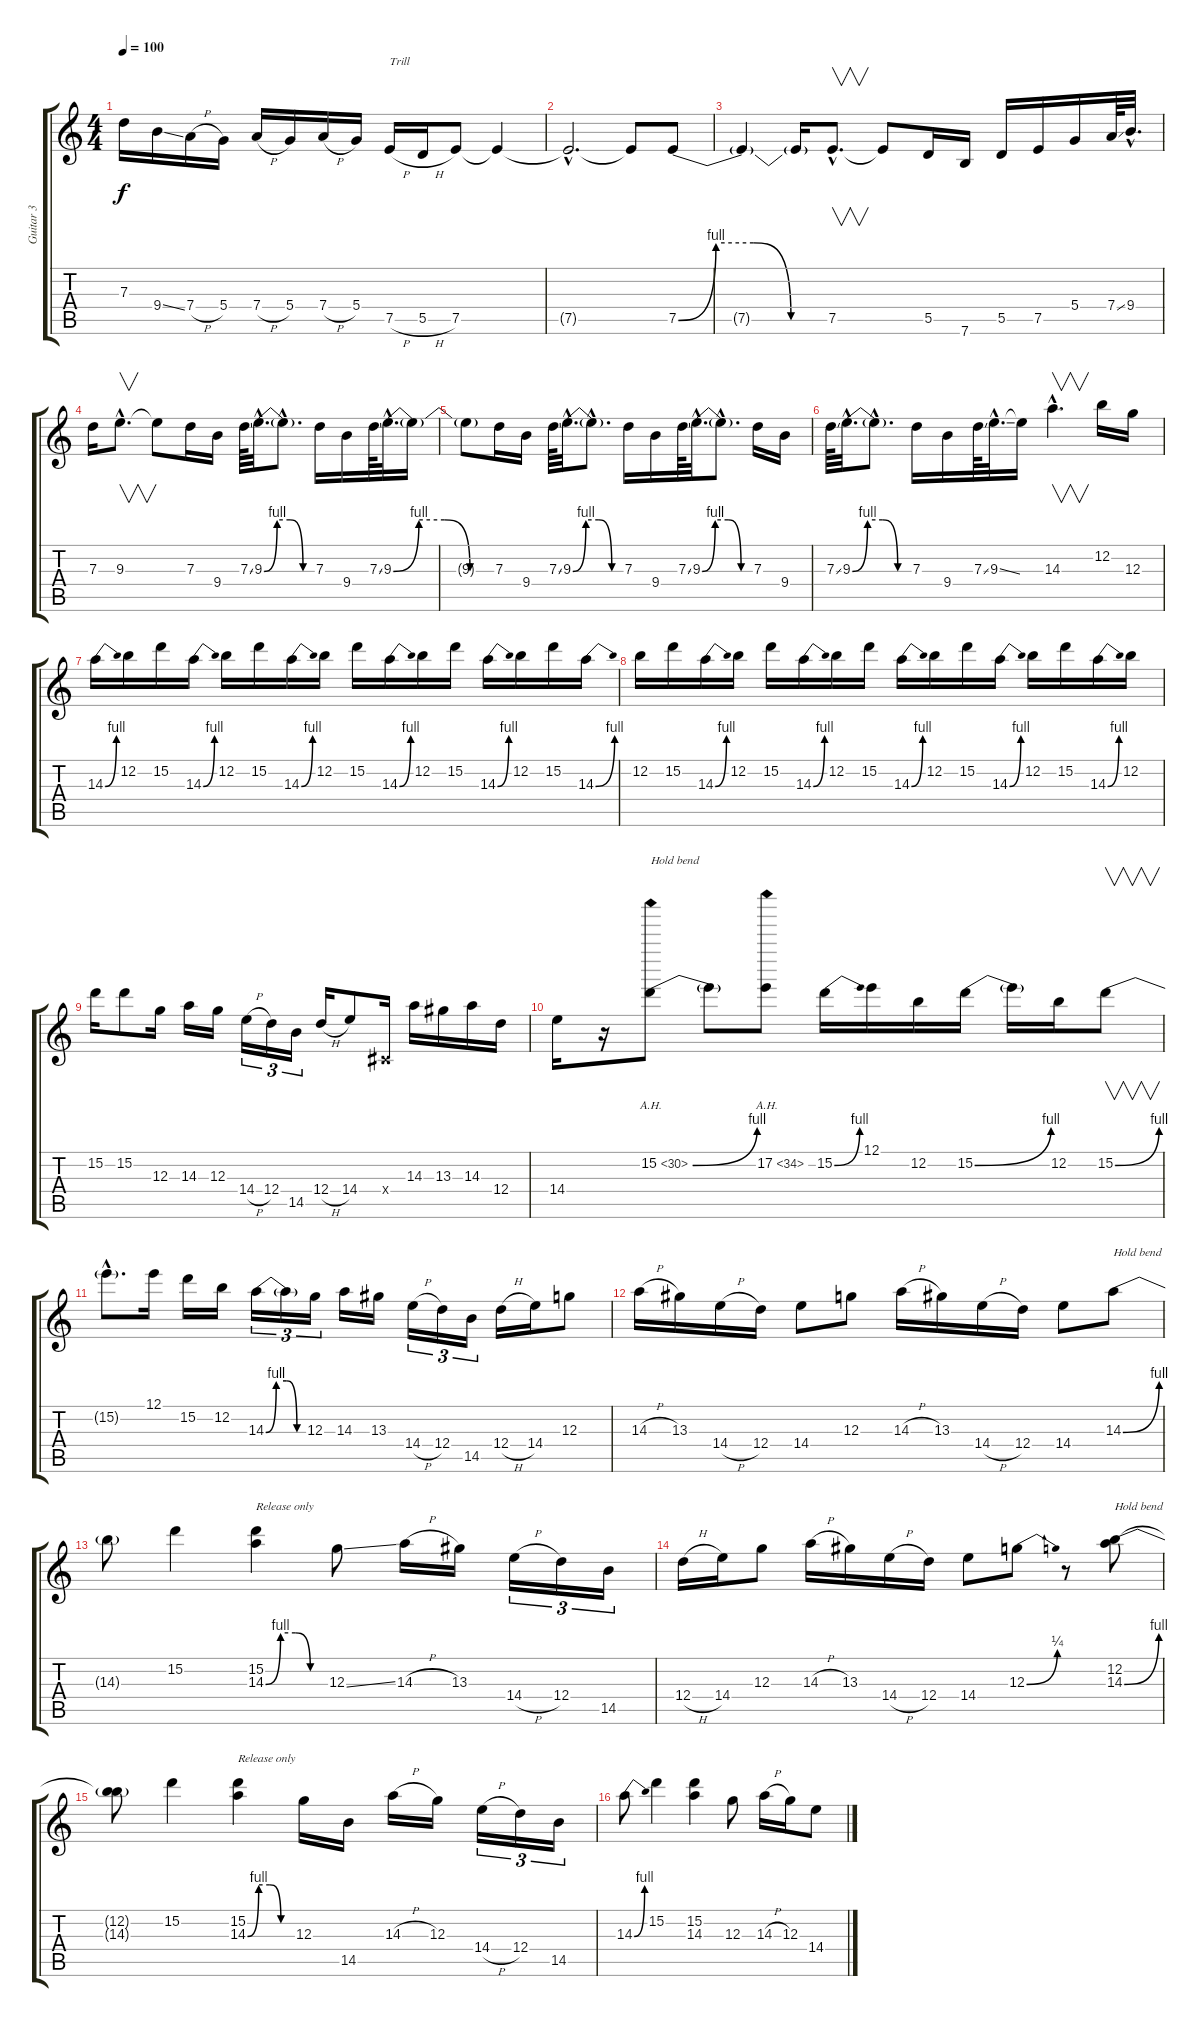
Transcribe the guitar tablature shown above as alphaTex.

\track ("Guitar 3" "Guitar 3") {instrument overdrivenguitar}
\staff {score tabs}
\tuning (E4 B3 G3 D3 A2 E2) {hide}
\ts (4 4)
\tempo 100
\clef g2
\ks c
7.3.16{dy f} 9.4{ss}.16 7.4{h}.16 5.4.16 7.4{h}.16 5.4.16 7.4{h}.16 5.4.16 7.5{h}.16{txt "Trill"} 5.5{h}.16 7.5.8 7.5{t}.4 |
7.5{hac t}.2{d} 7.5{t}.8 7.5{be (custom 0 0 15 4 30 4 45 0 60 0)}.8 |
7.5{t}.4 7.5{t}.16 7.5{hac}.8{v d} 7.5{t}.8 5.5.16 7.6.16 5.5.16 7.5.16 5.4.16 7.4{ss}.64 9.4{hac}.32{d} |
7.3.16 9.3{hac}.8{v d} 9.3{t}.8 7.3.16 9.4.16 7.3{ss}.64 9.3{be (custom 0 0 15 4 30 4 45 0 60 0) hac}.32{d} 9.3{hac t}.8{d} 7.3.16 9.4.16 7.3{ss}.64 9.3{be (custom 0 0 15 4 30 4 45 0 60 0) hac}.32{d} 9.3{t}.16 |
9.3{t}.8 7.3.16 9.4.16 7.3{ss}.64 9.3{be (custom 0 0 15 4 30 4 45 0 60 0) hac}.32{d} 9.3{hac t}.8{d} 7.3.16 9.4.16 7.3{ss}.64 9.3{be (custom 0 0 15 4 30 4 45 0 60 0) hac}.32{d} 9.3{hac t}.8{d} 7.3.16 9.4.16 |
7.3{ss}.64 9.3{be (custom 0 0 15 4 30 4 45 0 60 0) hac}.32{d} 9.3{hac t}.8{d} 7.3.16 9.4.16 7.3{ss}.64 9.3{ss hac}.32{d} 9.3{t}.16 14.3{hac}.4{v d} 12.2.16 12.3.16 |
14.3{be (bend 0 0 60 4)}.16 12.2.16 15.2.16 14.3{be (bend 0 0 60 4)}.16 12.2.16 15.2.16 14.3{be (bend 0 0 60 4)}.16 12.2.16 15.2.16 14.3{be (bend 0 0 60 4)}.16 12.2.16 15.2.16 14.3{be (bend 0 0 60 4)}.16 12.2.16 15.2.16 14.3{be (bend 0 0 60 4)}.16 |
12.2.16 15.2.16 14.3{be (bend 0 0 60 4)}.16 12.2.16 15.2.16 14.3{be (bend 0 0 60 4)}.16 12.2.16 15.2.16 14.3{be (bend 0 0 60 4)}.16 12.2.16 15.2.16 14.3{be (bend 0 0 60 4)}.16 12.2.16 15.2.16 14.3{be (bend 0 0 60 4)}.16 12.2.16 |
15.2.16 15.2.8 12.3.16 14.3.16 12.3.16 14.4{h}.16{tu (3 2)} 12.4.16{tu (3 2)} 14.5.16{tu (3 2)} 12.4{h}.16 14.4.8 -1.4{x}.16 14.3.16 13.3.16 14.3.16 12.4.16 |
14.4.16 r.16 15.2{be (bend 0 0 60 4) ah 15}.8{txt "Hold bend"} 15.2{t}.8 17.2{ah 17}.8 15.2{be (bend 0 0 60 4)}.16 12.1.16 12.2.16 15.2{be (bend 0 0 60 4)}.16 15.2{t}.16 12.2.16 15.2{be (bend 0 0 60 4)}.8{v} |
15.2{hac t}.8{d} 12.1.16 15.2.16 12.2.16 14.3{be (custom 0 0 15 4 30 4 45 0 60 0)}.16{tu (3 2)} 14.3{t}.16{tu (3 2)} 12.3.16{tu (3 2)} 14.3.16 13.3.16 14.4{h}.16{tu (3 2)} 12.4.16{tu (3 2)} 14.5.16{tu (3 2)} 12.4{h}.16 14.4.16 12.3.8 |
14.3{h}.16 13.3.16 14.4{h}.16 12.4.16 14.4.8 12.3.8 14.3{h}.16 13.3.16 14.4{h}.16 12.4.16 14.4.8 14.3{be (bend 0 0 60 4)}.8{txt "Hold bend"} |
14.3{t}.8 15.2.4 (15.2 14.3{be (custom 0 0 15 4 30 4 45 0 60 0)}).4{txt "Release only"} 12.3{ss}.8 14.3{h}.16 13.3.16 14.4{h}.16{tu (3 2)} 12.4.16{tu (3 2)} 14.5.16{tu (3 2)} |
12.4{h}.16 14.4.16 12.3.8 14.3{h}.16 13.3.16 14.4{h}.16 12.4.16 14.4.8 12.3{be (bend 0 0 60 1)}.8 r.8 (12.2 14.3{be (bend 0 0 60 4)}).8{txt "Hold bend"} |
(12.2{t} 14.3{t}).8 15.2.4 (15.2 14.3{be (custom 0 0 15 4 30 4 45 0 60 0)}).4{txt "Release only"} 12.3.16 14.5.16 14.3{h}.16 12.3.16 14.4{h}.16{tu (3 2)} 12.4.16{tu (3 2)} 14.5.16{tu (3 2)} |
14.3{be (bend 0 0 60 4)}.8 15.2.4 (15.2 14.3).4 12.3.8 14.3{h}.16 12.3.16 14.4.8
